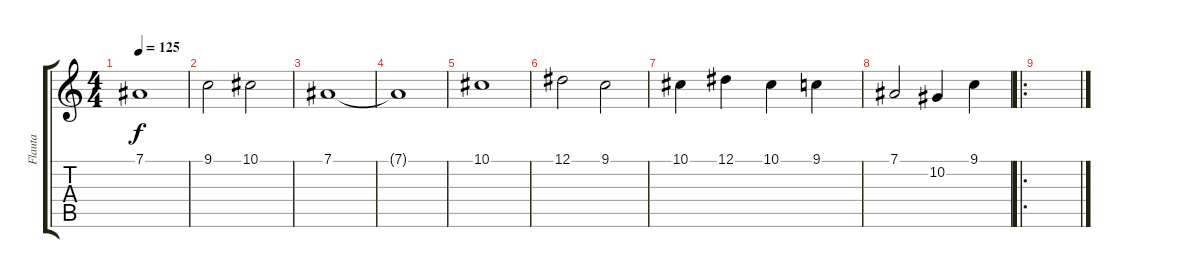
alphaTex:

\track ("Flauta" "Flauta") {instrument panflute}
\staff {score tabs}
\tuning (Eb4 Bb3 Gb3 Db3 Ab2 Eb2) {hide}
\ts (4 4)
\tempo 125
\clef g2
\ks c
7.1.1{dy f instrument panflute} |
9.1.2 10.1.2 |
7.1.1 |
7.1{t}.1 |
10.1.1 |
12.1.2 9.1.2 |
10.1.4 12.1.4 10.1.4 9.1.4 |
7.1.2 10.2.4 9.1.4 |
\ro
